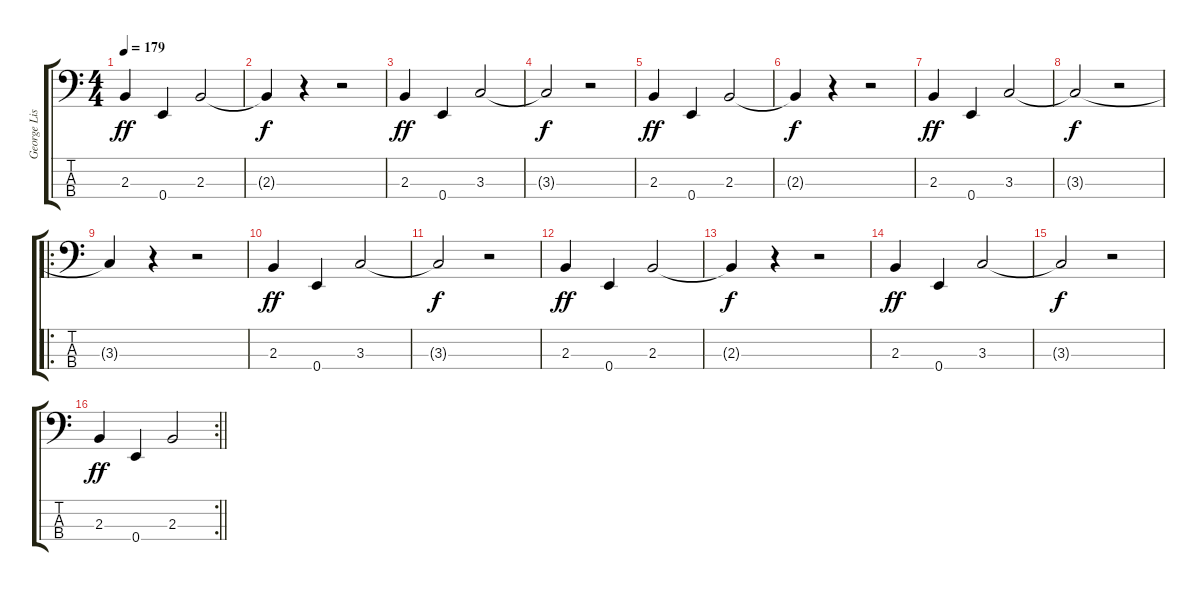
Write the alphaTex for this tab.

\track ("George Listing" "George Lis") {instrument electricbassfinger}
\staff {score tabs}
\tuning (G2 D2 A1 E1) {hide}
\ts (4 4)
\tempo 179
\clef f4
\ks c
2.3.4{dy ff} 0.4.4 2.3.2 |
2.3{t}.4{dy f} r.4 r.2 |
2.3.4{dy ff} 0.4.4 3.3.2 |
3.3{t}.2{dy f} r.2 |
2.3.4{dy ff} 0.4.4 2.3.2 |
2.3{t}.4{dy f} r.4 r.2 |
2.3.4{dy ff} 0.4.4 3.3.2 |
3.3{t}.2{dy f} r.2 |
\ro
3.3{t}.4 r.4 r.2 |
2.3.4{dy ff} 0.4.4 3.3.2 |
3.3{t}.2{dy f} r.2 |
2.3.4{dy ff} 0.4.4 2.3.2 |
2.3{t}.4{dy f} r.4 r.2 |
2.3.4{dy ff} 0.4.4 3.3.2 |
3.3{t}.2{dy f} r.2 |
\rc 2
\barLineRight lightlight
2.3.4{dy ff} 0.4.4 2.3.2
